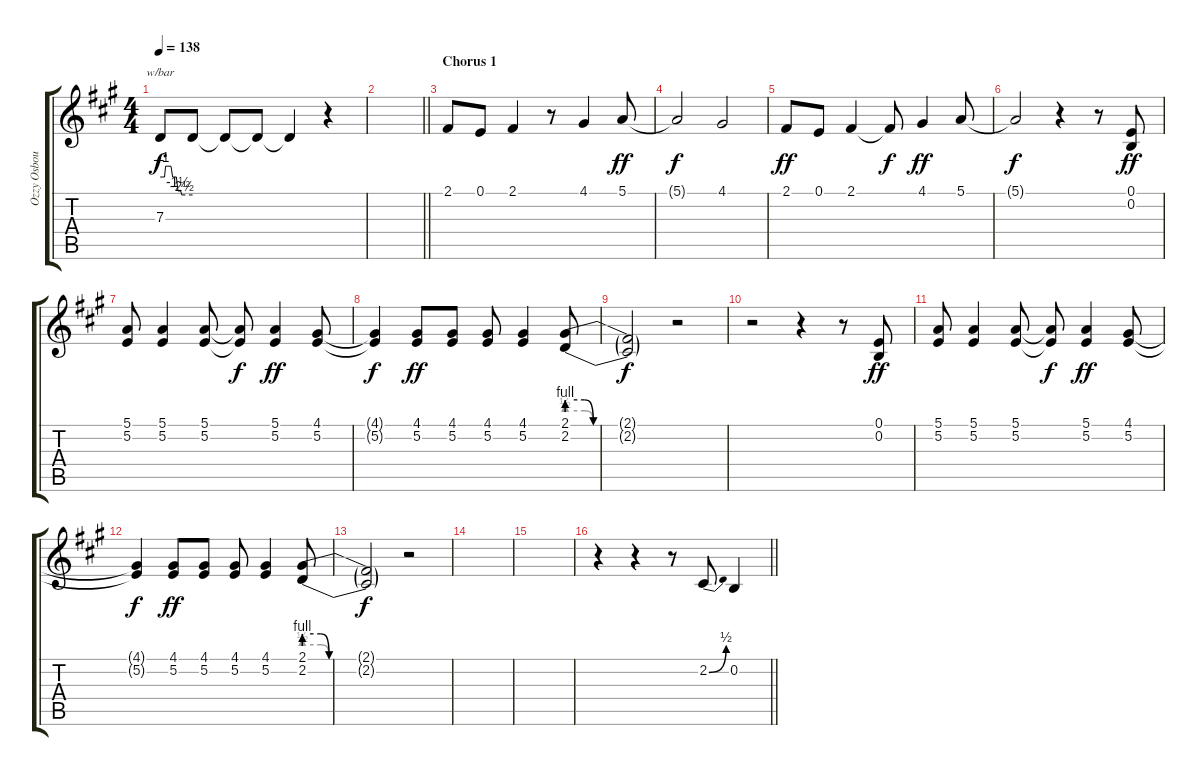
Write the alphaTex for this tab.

\track ("Ozzy Osbourne" "Ozzy Osbou") {instrument lead2sawtooth}
\staff {score tabs}
\tuning (E4 B3 G3 D3 A2 E2) {hide}
\ts (4 4)
\tempo 138
\clef g2
\ks a
7.3{t}.8{tbe (custom default 0 0 8 0 10 4 20 4 23 0 30 0 33 -6 38 -6 40 -10 60 -10) dy f} 7.3{t}.8 7.3{t}.8 7.3{t}.8 7.3{t}.4 r.4 |
\barLineRight lightlight
|
\section ("" "Chorus 1")
2.1.8 0.1.8 2.1.4 r.8 4.1.4 5.1.8{dy ff} |
5.1{t}.2{dy f} 4.1.2 |
2.1.8{dy ff} 0.1.8 2.1.4 2.1{t}.8{dy f} 4.1.4{dy ff} 5.1.8 |
5.1{t}.2{dy f} r.4 r.8 (0.1 0.2).8{dy ff} |
(5.1 5.2).8 (5.1 5.2).4 (5.1 5.2).8 (5.1{t} 5.2{t}).8{dy f} (5.1 5.2).4{dy ff} (4.1 5.2).8 |
(4.1{t} 5.2{t}).4{dy f} (4.1 5.2).8{dy ff} (4.1 5.2).8 (4.1 5.2).8 (4.1 5.2).4 (2.1{be (custom 0 4 10 4 15 0 60 0)} 2.2{be (custom 0 2 10 2 15 0 30 0 60 0)}).8 |
(2.1{t} 2.2{t}).2{dy f} r.2 |
r.2 r.4 r.8 (0.1 0.2).8{dy ff} |
(5.1 5.2).8 (5.1 5.2).4 (5.1 5.2).8 (5.1{t} 5.2{t}).8{dy f} (5.1 5.2).4{dy ff} (4.1 5.2).8 |
(4.1{t} 5.2{t}).4{dy f} (4.1 5.2).8{dy ff} (4.1 5.2).8 (4.1 5.2).8 (4.1 5.2).4 (2.1{be (custom 0 4 10 4 15 0 60 0)} 2.2{be (custom 0 2 10 2 15 0 60 0)}).8 |
(2.1{t} 2.2{t}).2{dy f} r.2 |
|
|
\barLineRight lightlight
r.4 r.4 r.8 2.2{be (bend 0 0 60 2)}.8 0.2.4
